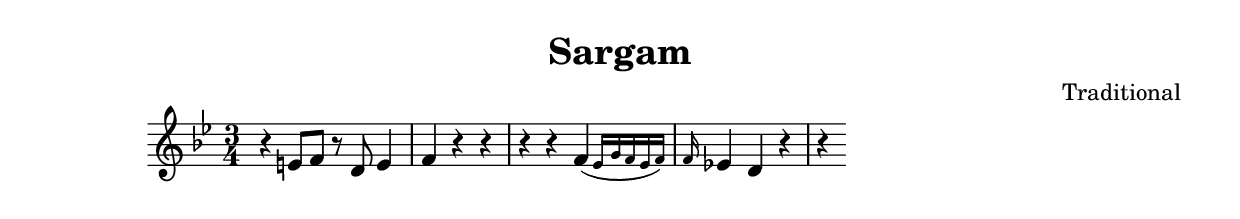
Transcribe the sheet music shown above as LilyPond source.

#(ly:set-option 'midi-extension "mid")
\version "2.12.3"
\include "english.ly"
\header{
title = "Sargam"
composer = "Traditional"
}
%{

%}
melody = {
\time 3/4
\clef treble
\key c \phrygian
\cadenzaOn


 \bar "|:"  r4 d'8[ ef'8] r8 c'8 d'4 \bar "|"  ef'4 r4 r4 \bar "|"  r4 r4 \afterGrace ef'4({d'16[ f'16 ef'16 d'16 ef'16])} \bar "|"  \grace {ef'16}df'4 c'4 r4 \bar "|"  r4 \bar ":|"  
 
}


text = \lyricmode {
        
}

\score{
\transpose c' d'
<<
\new Voice = "one" {
\melody
}
\new Lyrics \lyricsto "one" \text
>>
\layout {
\context {
\Score
}
}
\midi {
\context {
\Score
tempoWholesPerMinute = #(ly:make-moment 200 4)
}
}
}